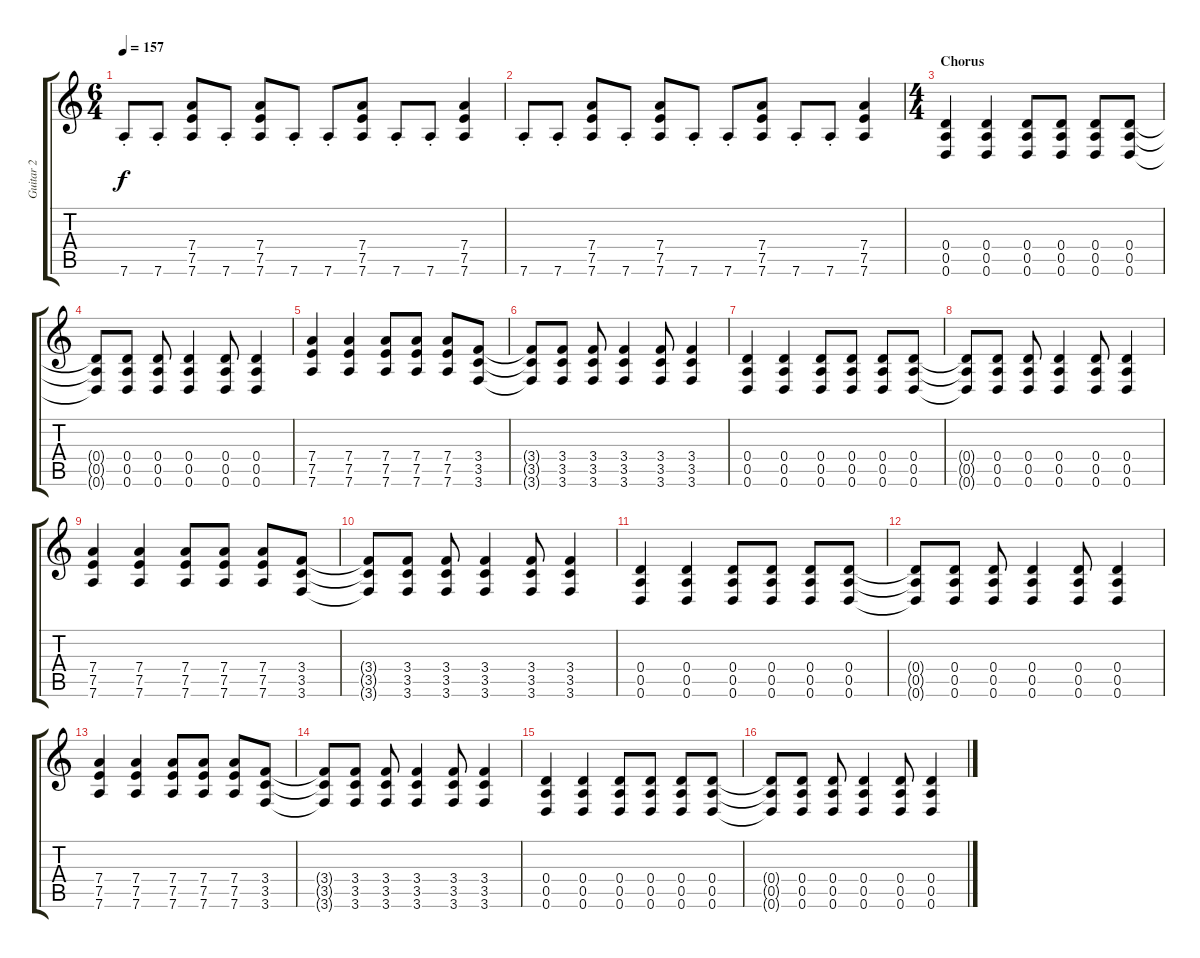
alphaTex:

\track ("Guitar 2" "Guitar 2") {instrument distortionguitar}
\staff {score tabs}
\tuning (E4 B3 G3 D3 A2 D2) {hide}
\ts (6 4)
\tempo 157
\clef g2
\ks c
7.6{st}.8{dy f} 7.6{st}.8 (7.4 7.5 7.6).8 7.6{st}.8 (7.4 7.5 7.6).8 7.6{st}.8 7.6{st}.8 (7.4 7.5 7.6).8 7.6{st}.8 7.6{st}.8 (7.4 7.5 7.6).4 |
7.6{st}.8 7.6{st}.8 (7.4 7.5 7.6).8 7.6{st}.8 (7.4 7.5 7.6).8 7.6{st}.8 7.6{st}.8 (7.4 7.5 7.6).8 7.6{st}.8 7.6{st}.8 (7.4 7.5 7.6).4 |
\ts (4 4)
\section ("" "Chorus")
(0.4 0.5 0.6).4 (0.4 0.5 0.6).4 (0.4 0.5 0.6).8 (0.4 0.5 0.6).8 (0.4 0.5 0.6).8 (0.4 0.5 0.6).8 |
(0.4{t} 0.5{t} 0.6{t}).8 (0.4 0.5 0.6).8 (0.4 0.5 0.6).8 (0.4 0.5 0.6).4 (0.4 0.5 0.6).8 (0.4 0.5 0.6).4 |
(7.4 7.5 7.6).4 (7.4 7.5 7.6).4 (7.4 7.5 7.6).8 (7.4 7.5 7.6).8 (7.4 7.5 7.6).8 (3.4 3.5 3.6).8 |
(3.4{t} 3.5{t} 3.6{t}).8 (3.4 3.5 3.6).8 (3.4 3.5 3.6).8 (3.4 3.5 3.6).4 (3.4 3.5 3.6).8 (3.4 3.5 3.6).4 |
(0.4 0.5 0.6).4 (0.4 0.5 0.6).4 (0.4 0.5 0.6).8 (0.4 0.5 0.6).8 (0.4 0.5 0.6).8 (0.4 0.5 0.6).8 |
(0.4{t} 0.5{t} 0.6{t}).8 (0.4 0.5 0.6).8 (0.4 0.5 0.6).8 (0.4 0.5 0.6).4 (0.4 0.5 0.6).8 (0.4 0.5 0.6).4 |
(7.4 7.5 7.6).4 (7.4 7.5 7.6).4 (7.4 7.5 7.6).8 (7.4 7.5 7.6).8 (7.4 7.5 7.6).8 (3.4 3.5 3.6).8 |
(3.4{t} 3.5{t} 3.6{t}).8 (3.4 3.5 3.6).8 (3.4 3.5 3.6).8 (3.4 3.5 3.6).4 (3.4 3.5 3.6).8 (3.4 3.5 3.6).4 |
(0.4 0.5 0.6).4 (0.4 0.5 0.6).4 (0.4 0.5 0.6).8 (0.4 0.5 0.6).8 (0.4 0.5 0.6).8 (0.4 0.5 0.6).8 |
(0.4{t} 0.5{t} 0.6{t}).8 (0.4 0.5 0.6).8 (0.4 0.5 0.6).8 (0.4 0.5 0.6).4 (0.4 0.5 0.6).8 (0.4 0.5 0.6).4 |
(7.4 7.5 7.6).4 (7.4 7.5 7.6).4 (7.4 7.5 7.6).8 (7.4 7.5 7.6).8 (7.4 7.5 7.6).8 (3.4 3.5 3.6).8 |
(3.4{t} 3.5{t} 3.6{t}).8 (3.4 3.5 3.6).8 (3.4 3.5 3.6).8 (3.4 3.5 3.6).4 (3.4 3.5 3.6).8 (3.4 3.5 3.6).4 |
(0.4 0.5 0.6).4 (0.4 0.5 0.6).4 (0.4 0.5 0.6).8 (0.4 0.5 0.6).8 (0.4 0.5 0.6).8 (0.4 0.5 0.6).8 |
(0.4{t} 0.5{t} 0.6{t}).8 (0.4 0.5 0.6).8 (0.4 0.5 0.6).8 (0.4 0.5 0.6).4 (0.4 0.5 0.6).8 (0.4 0.5 0.6).4
